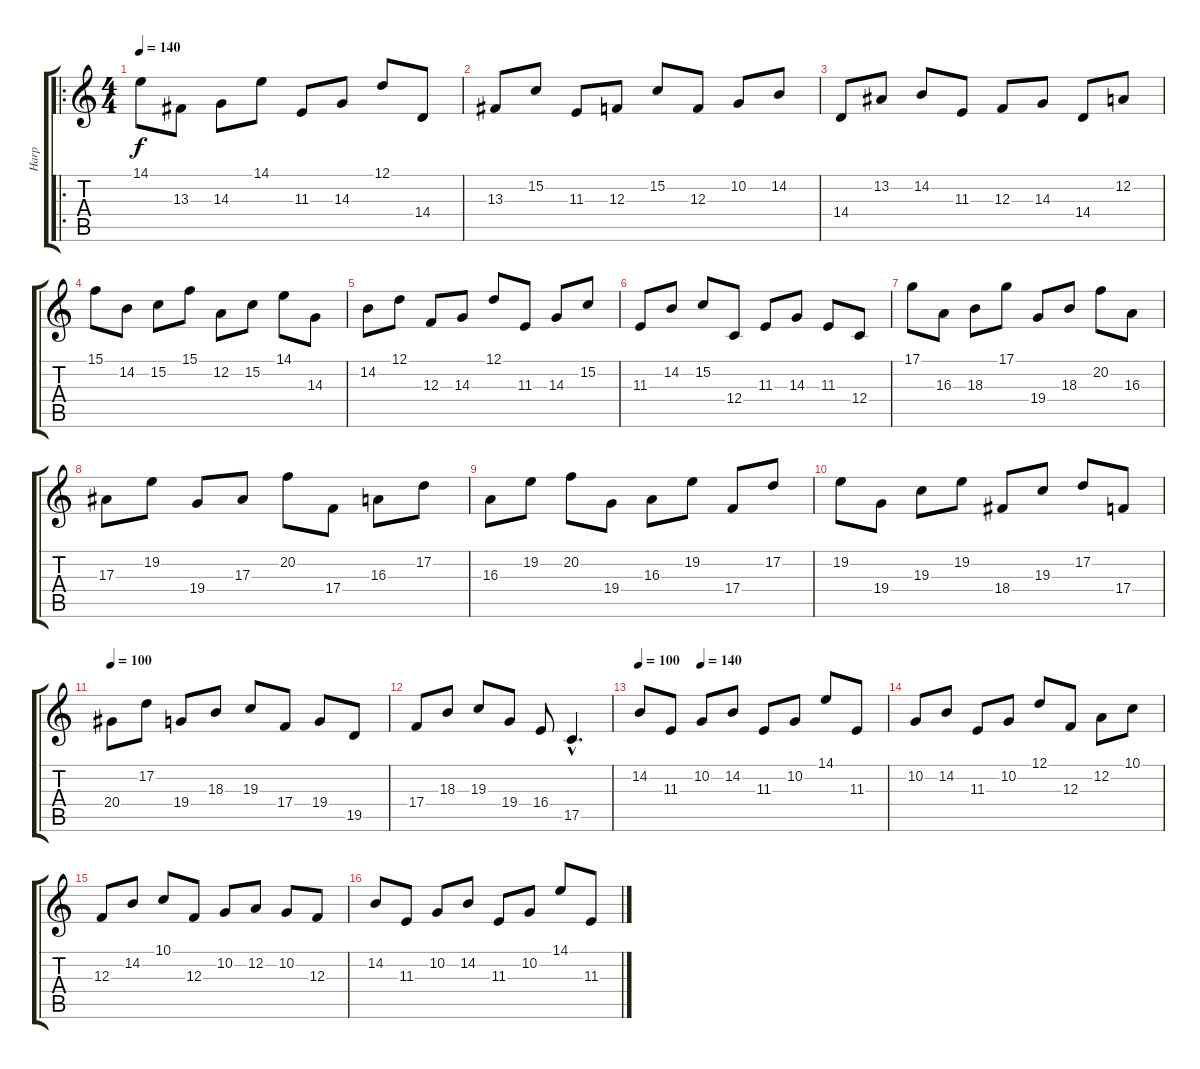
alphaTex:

\track ("Harp" "Harp") {instrument orchestralharp}
\staff {score tabs}
\tuning (D4 A3 F3 C3 G2 D2) {hide}
\ro
\ts (4 4)
\tempo 140
\tempo 100
\tempo 140
\clef g2
\ks c
14.1.8{dy f volume 4 instrument orchestralharp} 13.3.8 14.3.8{volume 10} 14.1.8 11.3.8 14.3.8 12.1.8 14.4.8 |
13.3.8 15.2.8 11.3.8 12.3.8 15.2.8 12.3.8 10.2.8 14.2.8 |
14.4.8 13.2.8 14.2.8 11.3.8 12.3.8 14.3.8 14.4.8 12.2.8 |
15.1.8 14.2.8 15.2.8 15.1.8 12.2.8 15.2.8 14.1.8 14.3.8 |
14.2.8 12.1.8 12.3.8 14.3.8 12.1.8 11.3.8 14.3.8 15.2.8 |
11.3.8 14.2.8 15.2.8 12.4.8 11.3.8 14.3.8 11.3.8 12.4.8 |
17.1.8 16.3.8 18.3.8 17.1.8 19.4.8 18.3.8 20.2.8 16.3.8 |
17.3.8 19.2.8 19.4.8 17.3.8 20.2.8 17.4.8 16.3.8 17.2.8 |
16.3.8 19.2.8 20.2.8 19.4.8 16.3.8 19.2.8 17.4.8 17.2.8 |
19.2.8 19.4.8 19.3.8 19.2.8 18.4.8 19.3.8 17.2.8 17.4.8 |
\tempo 100
20.4.8 17.2.8 19.4.8 18.3.8 19.3.8 17.4.8 19.4.8{volume 4} 19.5.8 |
17.4.8 18.3.8 19.3.8 19.4.8 16.4.8 17.5{hac}.4{d} |
\tempo 100
\tempo (140 0.25)
14.2.8{volume 5} 11.3.8 10.2.8{volume 10} 14.2.8 11.3.8 10.2.8 14.1.8 11.3.8 |
10.2.8 14.2.8 11.3.8 10.2.8 12.1.8 12.3.8 12.2.8 10.1.8 |
12.3.8 14.2.8 10.1.8 12.3.8 10.2.8 12.2.8 10.2.8 12.3.8 |
14.2.8 11.3.8 10.2.8 14.2.8 11.3.8 10.2.8 14.1.8 11.3.8
